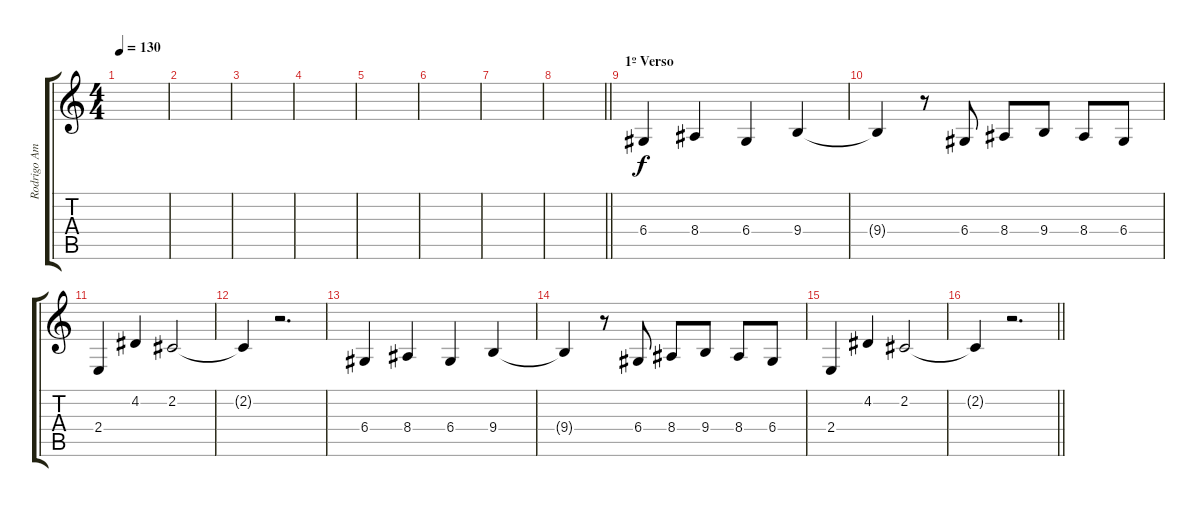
\track ("Rodrigo Amarante (Vocal)" "Rodrigo Am") {instrument sopranosax}
\staff {score tabs}
\tuning (E4 B3 G3 D3 A2 E2) {hide}
\ts (4 4)
\tempo 130
\clef g2
\ks c
|
|
|
|
|
|
|
\barLineRight lightlight
|
\section ("" "1º Verso")
6.4.4 8.4.4 6.4.4 9.4.4 |
9.4{t}.4 r.8 6.4.8 8.4.8 9.4.8 8.4.8 6.4.8 |
2.4.4 4.2.4 2.2.2 |
2.2{t}.4 r.2{d} |
6.4.4 8.4.4 6.4.4 9.4.4 |
9.4{t}.4 r.8 6.4.8 8.4.8 9.4.8 8.4.8 6.4.8 |
2.4.4 4.2.4 2.2.2 |
\barLineRight lightlight
2.2{t}.4 r.2{d}
